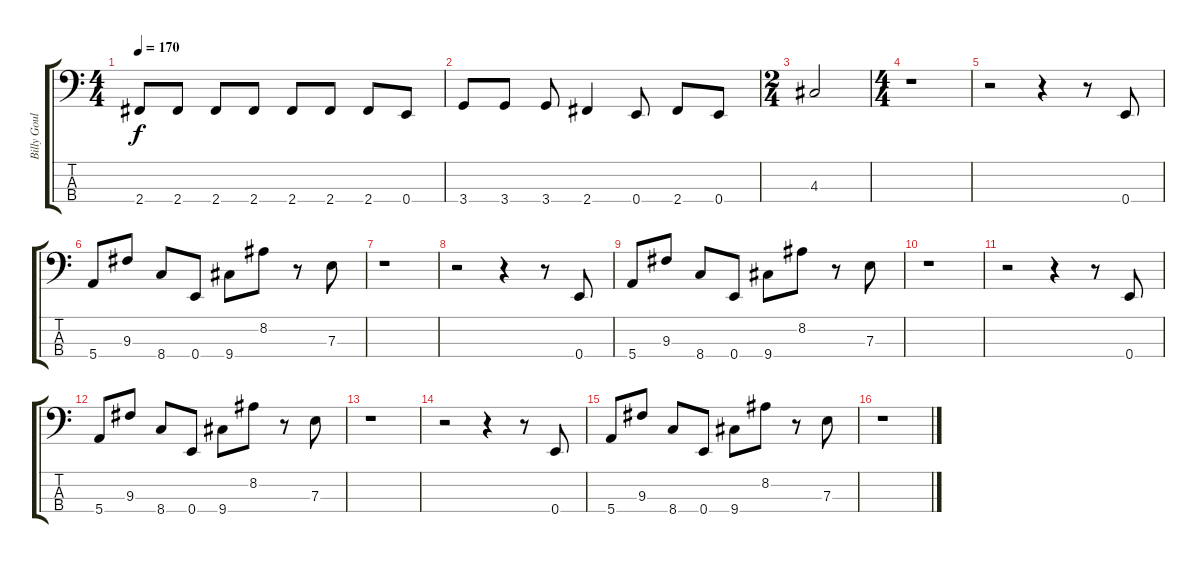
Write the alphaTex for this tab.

\track ("Billy Gould" "Billy Goul") {instrument electricbassfinger}
\staff {score tabs}
\tuning (G2 D2 A1 E1) {hide}
\ts (4 4)
\tempo 170
\clef f4
\ks c
2.4.8{dy f} 2.4.8 2.4.8 2.4.8 2.4.8 2.4.8 2.4.8 0.4.8 |
3.4.8 3.4.8 3.4.8 2.4.4 0.4.8 2.4.8 0.4.8 |
\ts (2 4)
4.3.2 |
\ts (4 4)
r.1 |
r.2 r.4 r.8 0.4.8 |
5.4.8 9.3.8 8.4.8 0.4.8 9.4.8 8.2.8 r.8 7.3.8 |
r.1 |
r.2 r.4 r.8 0.4.8 |
5.4.8 9.3.8 8.4.8 0.4.8 9.4.8 8.2.8 r.8 7.3.8 |
r.1 |
r.2 r.4 r.8 0.4.8 |
5.4.8 9.3.8 8.4.8 0.4.8 9.4.8 8.2.8 r.8 7.3.8 |
r.1 |
r.2 r.4 r.8 0.4.8 |
5.4.8 9.3.8 8.4.8 0.4.8 9.4.8 8.2.8 r.8 7.3.8 |
r.1
